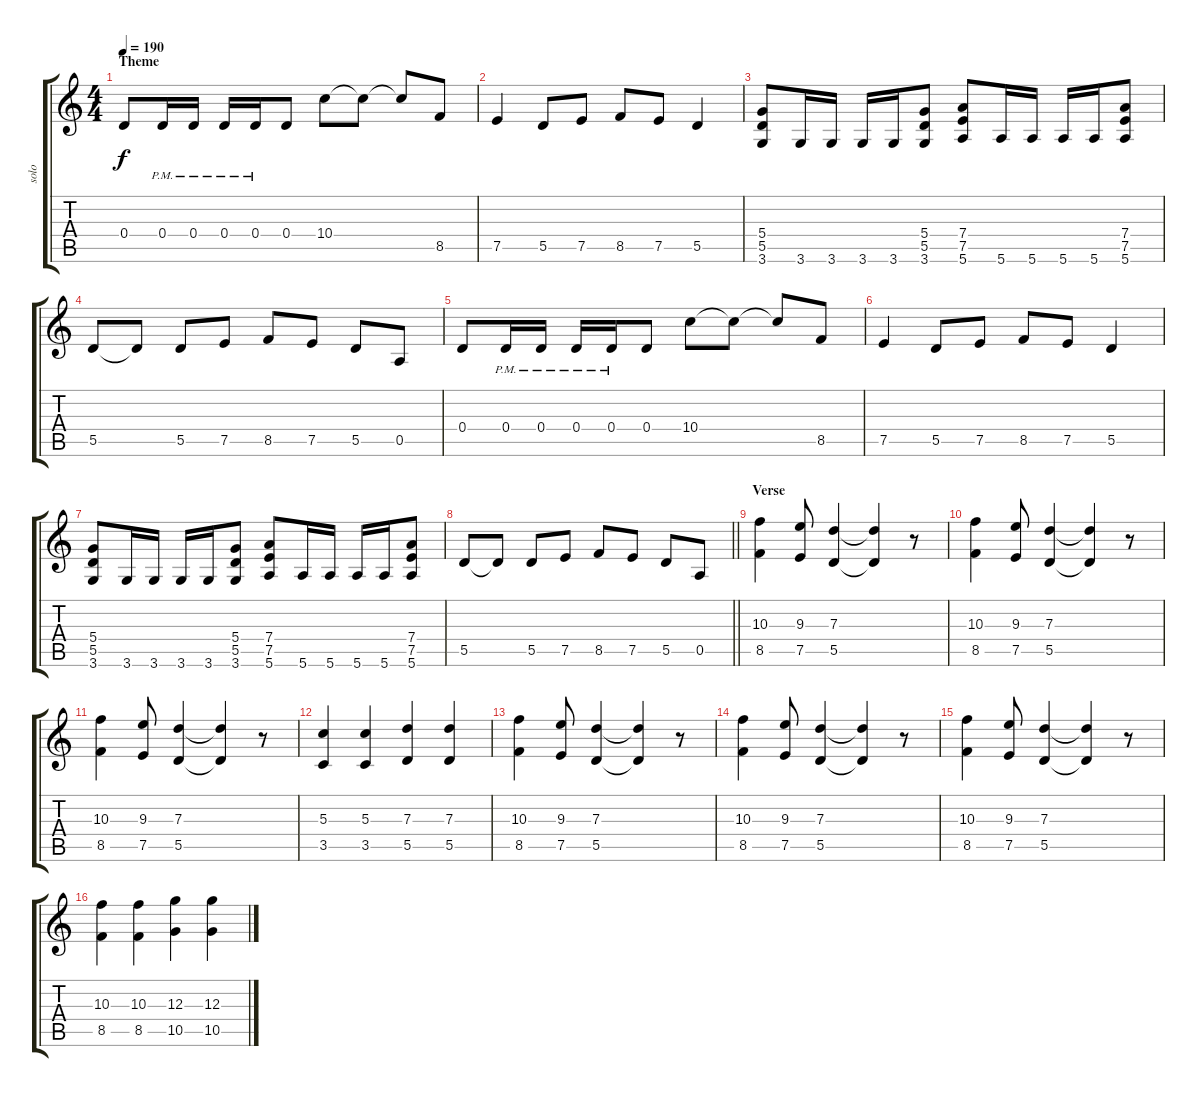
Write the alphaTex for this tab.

\track ("solo" "solo") {instrument distortionguitar}
\staff {score tabs}
\tuning (E4 B3 G3 D3 A2 E2) {hide}
\ts (4 4)
\section ("" "Theme")
\tempo 190
\clef g2
\ks c
0.4.8{dy f volume 16} 0.4{pm}.16 0.4{pm}.16 0.4{pm}.16 0.4{pm}.16 0.4.8 10.4.8 10.4{t}.8 10.4{t}.8 8.5.8 |
7.5.4 5.5.8 7.5.8 8.5.8 7.5.8 5.5.4 |
(5.4 5.5 3.6).8 3.6.16 3.6.16 3.6.16 3.6.16 (5.4 5.5 3.6).8 (7.4 7.5 5.6).8 5.6.16 5.6.16 5.6.16 5.6.16 (7.4 7.5 5.6).8 |
5.5.8 5.5{t}.8 5.5.8 7.5.8 8.5.8 7.5.8 5.5.8 0.5.8 |
0.4.8 0.4{pm}.16 0.4{pm}.16 0.4{pm}.16 0.4{pm}.16 0.4.8 10.4.8 10.4{t}.8 10.4{t}.8 8.5.8 |
7.5.4 5.5.8 7.5.8 8.5.8 7.5.8 5.5.4 |
(5.4 5.5 3.6).8 3.6.16 3.6.16 3.6.16 3.6.16 (5.4 5.5 3.6).8 (7.4 7.5 5.6).8 5.6.16 5.6.16 5.6.16 5.6.16 (7.4 7.5 5.6).8 |
\barLineRight lightlight
5.5.8 5.5{t}.8 5.5.8 7.5.8 8.5.8 7.5.8 5.5.8 0.5.8 |
\section ("" "Verse")
(10.3 8.5).4{volume 13} (9.3 7.5).8 (7.3 5.5).4 (7.3{t} 5.5{t}).4 r.8 |
(10.3 8.5).4 (9.3 7.5).8 (7.3 5.5).4 (7.3{t} 5.5{t}).4 r.8 |
(10.3 8.5).4 (9.3 7.5).8 (7.3 5.5).4 (7.3{t} 5.5{t}).4 r.8 |
(5.3 3.5).4 (5.3 3.5).4 (7.3 5.5).4 (7.3 5.5).4 |
(10.3 8.5).4 (9.3 7.5).8 (7.3 5.5).4 (7.3{t} 5.5{t}).4 r.8 |
(10.3 8.5).4 (9.3 7.5).8 (7.3 5.5).4 (7.3{t} 5.5{t}).4 r.8 |
(10.3 8.5).4 (9.3 7.5).8 (7.3 5.5).4 (7.3{t} 5.5{t}).4 r.8 |
(10.3 8.5).4 (10.3 8.5).4 (12.3 10.5).4 (12.3 10.5).4
